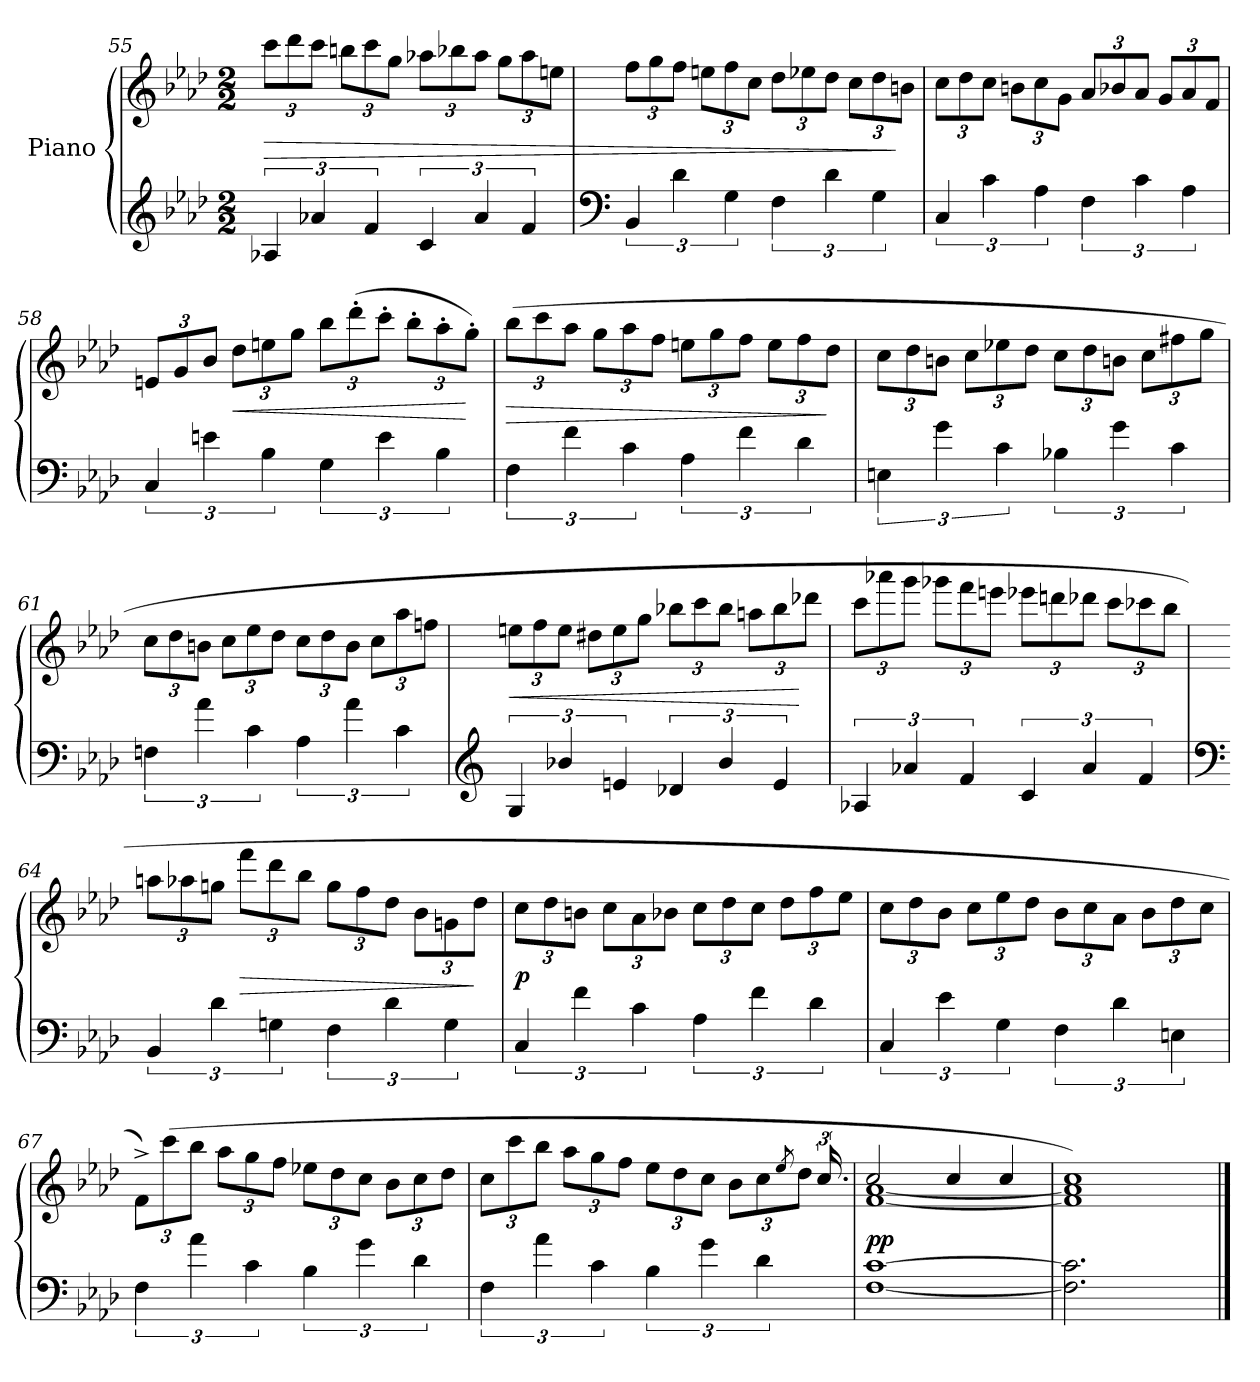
**kern	**kern	**dynam
*part1	*part1	*part1
*staff2	*staff1	*staff1/2
*I"Piano	*	*
*clefG2	*clefG2	*
*k[b-e-a-d-]	*k[b-e-a-d-]	*
*A-:	*A-:	*
*M2/2	*M2/2	*
=55	=55	=55
!	!	!LO:HP:b
6A-X/	12ccc\L	>
.	12ddd-\	.
6a-X/	12ccc\J	.
.	12bbn\L	.
6f/	12ccc\	.
.	12gg\J	.
6c/	12aa-X\L	.
.	12bb-X\	.
6a-/	12aa-\J	.
.	12gg\L	.
6f/	12aa-\	.
.	12een\J	.
=56	=56	=56
*clefF4	*	*
6BB-/	12ff\L	.
.	12gg\	.
6d-\	12ff\J	.
.	12een\L	.
6G\	12ff\	.
.	12cc\J	.
6F\	12dd-\L	.
.	12ee-X\	.
6d-\	12dd-\J	.
.	12cc\L	.
6G\	12dd-\	.
.	12bn\J	]
=57	=57	=57
6C/	12cc\L	.
.	12dd-\	.
6c\	12cc\J	.
.	12bn\L	.
6A-\	12cc\	.
.	12g\J	.
6F\	12a-/L	.
.	12b-X/	.
6c\	12a-/J	.
.	12g/L	.
6A-\	12a-/	.
.	12f/J	.
=58	=58	=58
6C/	12en/L	.
.	12g/	.
6en\	12b-/J	.
!	!	!LO:HP:b
.	12dd-\L	<
6B-\	12een\	.
.	12gg\J	.
6G\	12bb-\L	.
.	(12ddd-'>\	.
6e\	12ccc'>\J	.
.	12bb-'>\L	.
6B-\	12aa-'>\	.
.	12gg'>\J)	[
=59	=59	=59
!	!	!LO:HP:b
6F\	(12bb-\L	>
.	12ccc\	.
6f\	12aa-\J	.
.	12gg\L	.
6c\	12aa-\	.
.	12ff\J	.
6A-\	12een\L	.
.	12gg\	.
6f\	12ff\J	.
.	12ee\L	.
6d-\	12ff\	.
.	12dd-\J	]
=60	=60	=60
6En\	12cc\L	.
.	12dd-\	.
6g\	12bn\J	.
.	12cc\L	.
6c\	12ee-X\	.
.	12dd-\J	.
6B-X\	12cc\L	.
.	12dd-\	.
6g\	12bn\J	.
.	12cc\L	.
6c\	12ff#X\	.
.	12gg\J	.
=61	=61	=61
6Fn\	12cc\L	.
.	12dd-\	.
6a-\	12bn\J	.
.	12cc\L	.
6c\	12ee-\	.
.	12dd-\J	.
6A-\	12cc\L	.
.	12dd-\	.
6a-\	12b\J	.
.	12cc\L	.
6c\	12aa-\	.
.	12ffn\J	.
=62	=62	=62
*clefG2	*	*
!	!	!LO:HP:b
6G/	12een\L	<
.	12ff\	.
6b-X/	12ee\J	.
.	12dd#X\L	.
6en/	12ee\	.
.	12gg\J	.
6d-X/	12bb-X\L	.
.	12ccc\	.
6b-/	12bb-\J	.
.	12aan\L	.
6e/	12bb-\	.
.	12ddd-X\J	[
=63	=63	=63
6A-X/	12ccc\L	.
.	12aaa-X\	.
6a-X/	12ggg\J	.
.	12ggg-X\L	.
6f/	12fff\	.
.	12eeen\J	.
6c/	12eee-X\L	.
.	12dddn\	.
6a-/	12ddd-X\J	.
.	12ccc\L	.
6f/	12ccc-X\	.
.	12bb-\J	.
=64	=64	=64
*clefF4	*	*
6BB-/	12aan\L	.
.	12aa-X\	.
6d-\	12ggn\J	.
!	!	!LO:HP:b
.	12fff\L	>
6Gn\	12ddd-\	.
.	12bb-\J	.
6F\	12gg\L	.
.	12ff\	.
6d-\	12dd-\J	.
.	12b-\L	.
6G\	12gn\	.
.	12dd-\J	]
=65	=65	=65
6C/	12cc\L	p
.	12dd-\	.
6f\	12bn\J	.
.	12cc\L	.
6c\	12a-\	.
.	12b-X\J	.
6A-\	12cc\L	.
.	12dd-\	.
6f\	12cc\J	.
.	12dd-\L	.
6d-\	12ff\	.
.	12ee-\J	.
=66	=66	=66
6C/	12cc\L	.
.	12dd-\	.
6e-\	12b-\J	.
.	12cc\L	.
6G\	12ee-\	.
.	12dd-\J	.
6F\	12b-\L	.
.	12cc\	.
6d-\	12a-\J	.
.	12b-\L	.
6En\	12dd-\	.
.	12cc\J	.
=67	=67	=67
6F\	12f^>\L)	.
.	(12ccc\	.
6a-\	12bb-\J	.
.	12aa-\L	.
6c\	12gg\	.
.	12ff\J	.
6B-\	12ee-X\L	.
.	12dd-\	.
6g\	12cc\J	.
.	12b-\L	.
6d-\	12cc\	.
.	12dd-\J	.
=68	=68	=68
*	*^	*
6F\	12cc\L	2...ryy	.
.	12ccc\	.	.
6a-\	12bb-\J	.	.
.	12aa-\L	.	.
6c\	12gg\	.	.
.	12ff\J	.	.
6B-\	12ee-\L	.	.
.	12dd-\	.	.
6g\	12cc\J	.	.
.	12b-\L	.	.
6d-\	12cc\	.	.
.	8qee-/	.	.
.	12dd-\J	.	.
.	.	24.cc/	.
=69	=69	=69	=69
[1c\ [1F\	2cc/	[1a-/ [1f/	pp
.	4cc/	.	.
.	4cc/	.	.
=70	=70	=70	=70
2.c\] 2.F\]	1cc/)	1a-/] 1f/]	.
4ryy	.	.	.
*	*v	*v	*
==	==	==
*-	*-	*-
